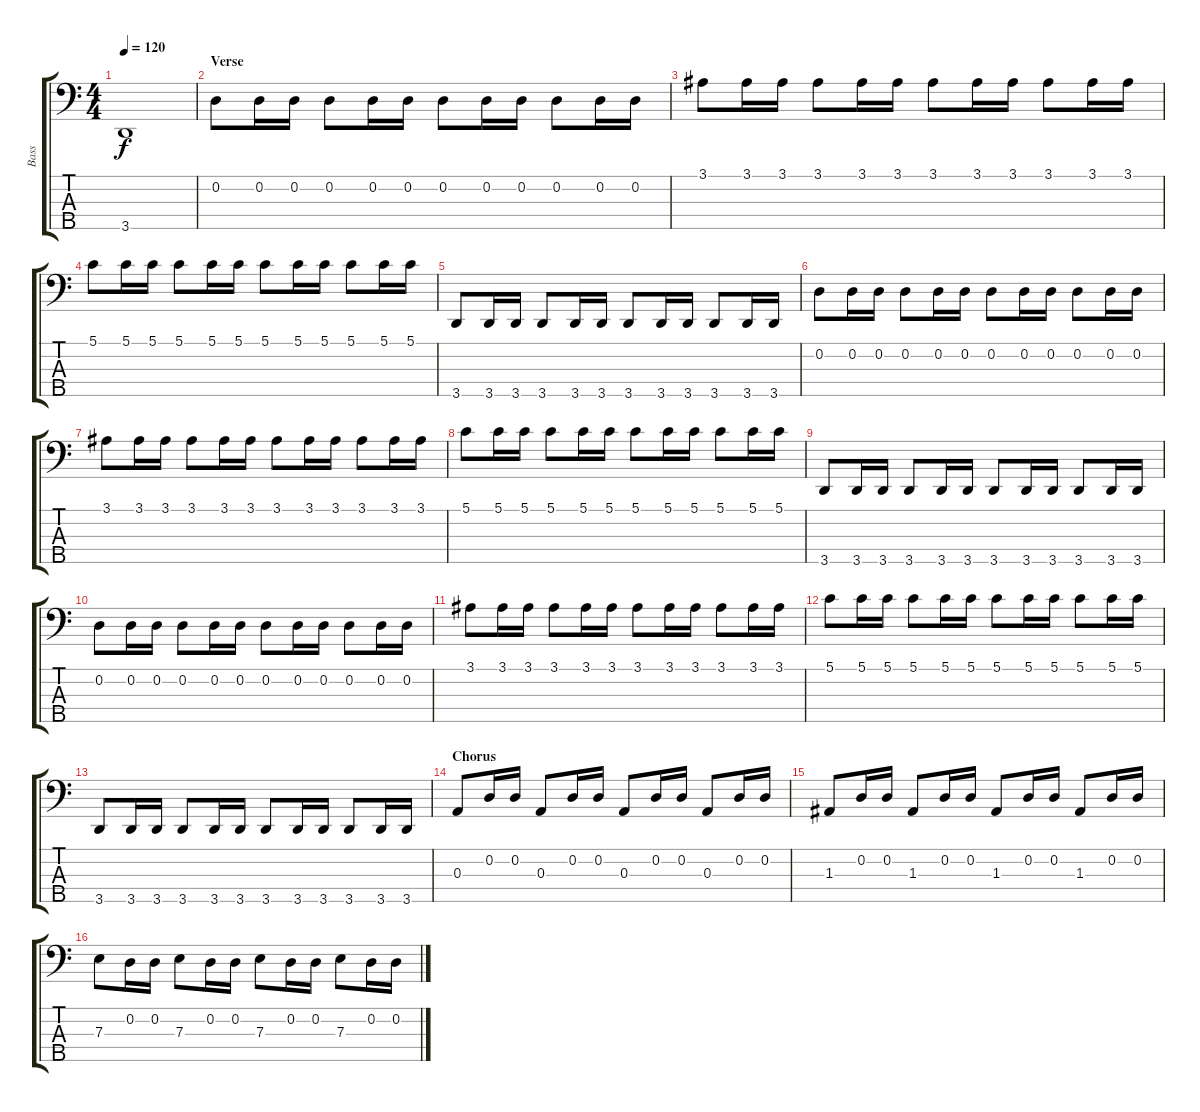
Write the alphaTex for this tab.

\track ("Bass" "Bass") {instrument electricbassfinger}
\staff {score tabs}
\tuning (G2 D2 A1 E1 B0) {hide}
\ts (4 4)
\tempo 120
\clef f4
\ks c
3.5.1{dy f} |
\section ("" "Verse")
0.2.8 0.2.16 0.2.16 0.2.8 0.2.16 0.2.16 0.2.8 0.2.16 0.2.16 0.2.8 0.2.16 0.2.16 |
3.1.8 3.1.16 3.1.16 3.1.8 3.1.16 3.1.16 3.1.8 3.1.16 3.1.16 3.1.8 3.1.16 3.1.16 |
5.1.8 5.1.16 5.1.16 5.1.8 5.1.16 5.1.16 5.1.8 5.1.16 5.1.16 5.1.8 5.1.16 5.1.16 |
3.5.8 3.5.16 3.5.16 3.5.8 3.5.16 3.5.16 3.5.8 3.5.16 3.5.16 3.5.8 3.5.16 3.5.16 |
0.2.8 0.2.16 0.2.16 0.2.8 0.2.16 0.2.16 0.2.8 0.2.16 0.2.16 0.2.8 0.2.16 0.2.16 |
3.1.8 3.1.16 3.1.16 3.1.8 3.1.16 3.1.16 3.1.8 3.1.16 3.1.16 3.1.8 3.1.16 3.1.16 |
5.1.8 5.1.16 5.1.16 5.1.8 5.1.16 5.1.16 5.1.8 5.1.16 5.1.16 5.1.8 5.1.16 5.1.16 |
3.5.8 3.5.16 3.5.16 3.5.8 3.5.16 3.5.16 3.5.8 3.5.16 3.5.16 3.5.8 3.5.16 3.5.16 |
0.2.8 0.2.16 0.2.16 0.2.8 0.2.16 0.2.16 0.2.8 0.2.16 0.2.16 0.2.8 0.2.16 0.2.16 |
3.1.8 3.1.16 3.1.16 3.1.8 3.1.16 3.1.16 3.1.8 3.1.16 3.1.16 3.1.8 3.1.16 3.1.16 |
5.1.8 5.1.16 5.1.16 5.1.8 5.1.16 5.1.16 5.1.8 5.1.16 5.1.16 5.1.8 5.1.16 5.1.16 |
3.5.8 3.5.16 3.5.16 3.5.8 3.5.16 3.5.16 3.5.8 3.5.16 3.5.16 3.5.8 3.5.16 3.5.16 |
\section ("" "Chorus")
0.3.8 0.2.16 0.2.16 0.3.8 0.2.16 0.2.16 0.3.8 0.2.16 0.2.16 0.3.8 0.2.16 0.2.16 |
1.3.8 0.2.16 0.2.16 1.3.8 0.2.16 0.2.16 1.3.8 0.2.16 0.2.16 1.3.8 0.2.16 0.2.16 |
7.3.8 0.2.16 0.2.16 7.3.8 0.2.16 0.2.16 7.3.8 0.2.16 0.2.16 7.3.8 0.2.16 0.2.16
